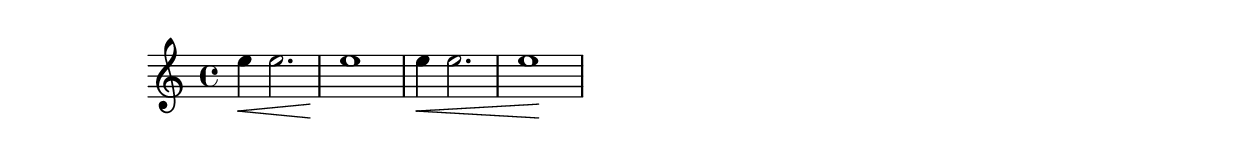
%% DO NOT EDIT this file manually; it is automatically
%% generated from LSR http://lsr.dsi.unimi.it
%% Make any changes in LSR itself, or in Documentation/snippets/new/ ,
%% and then run scripts/auxiliar/makelsr.py
%%
%% This file is in the public domain.
\version "2.16.0"

\header {
  lsrtags = "expressive-marks, tweaks-and-overrides"

  texidoc = "
If the note which ends a hairpin falls on a downbeat, the hairpin stops
at the bar line immediately preceding.  This behavior can be controlled
by overriding the @code{'to-barline} property.

"
  doctitle = "Setting hairpin behavior at bar lines"
} % begin verbatim


\relative c'' {
  e4\< e2.
  e1\!
  \override Hairpin #'to-barline = ##f
  e4\< e2.
  e1\!
}
